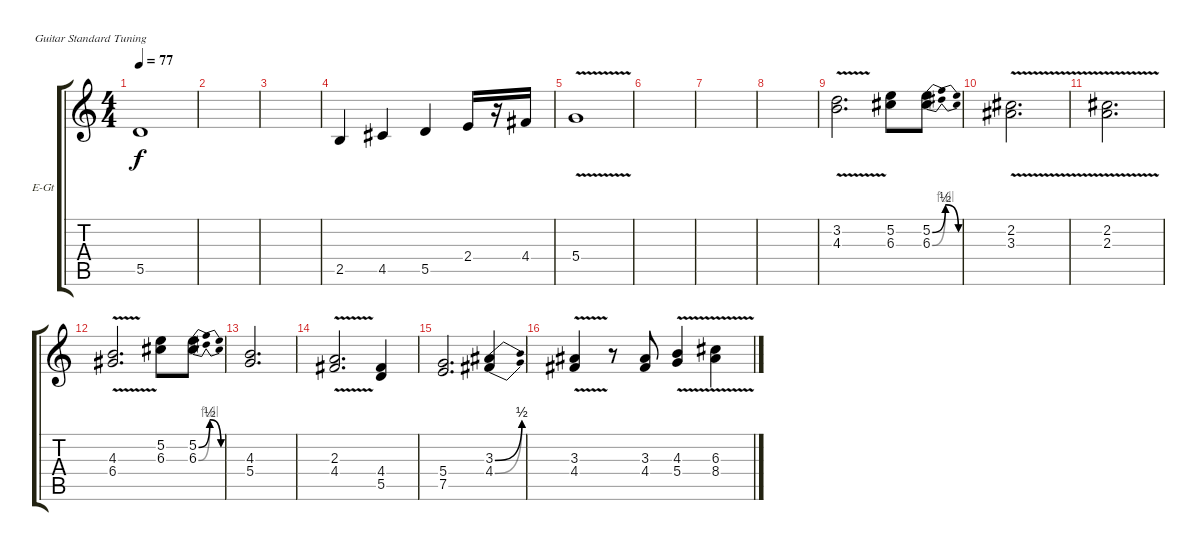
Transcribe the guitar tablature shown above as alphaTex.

\defaultSystemsLayout 4
\bracketExtendMode groupsimilarinstruments
\firstSystemTrackNameOrientation horizontal
\otherSystemsTrackNameOrientation horizontal
\track ("Electric Guitar" "E-Gt") {instrument distortionguitar}
\staff {score tabs}
\tuning (E4 B3 G3 D3 A2 E2)
\ts (4 4)
\tempo 77
\clef g2
\scale
0.333333
\ks c
5.5.1{dy f} |
\scale
0.333333 |
\scale
0.333333 |
\scale
0.333333 2.5.4 4.5.4 5.5.4 2.4.16 r.16 4.4.16 |
\scale
0.333333 5.4{v}.1 |
\scale
0.333333 |
\scale
0.333333 |
\scale
0.333333 |
\scale
0.333333 (3.2{v} 4.3).2{d} (5.2 6.3).8 (6.3{be (bendrelease 0 0 10.2 4 20.4 4 30 0)} 5.2{be (bendrelease 0 0 10.2 2 20.4 2 30 0)}).8 |
\scale
0.333333 (3.3 2.2{v}).2{d} |
\scale
0.333333 (2.2{v} 2.3).2{d} |
\scale
0.333333 (4.3{v} 6.4).2{d} (5.2 6.3).8 (6.3{be (bendrelease 0 0 10.2 4 20.4 4 30 0)} 5.2{be (bendrelease 0 0 10.2 2 20.4 2 30 0)}).8 |
\scale
0.333333 (4.3 5.4).2{d} |
\scale
0.333333 (2.3{v} 4.4).2{d} (4.4 5.5).4 |
\scale
0.333333 (7.5 5.4).2{d} (4.4{be (bend 0 0 15 2)} 3.3{be (bend 0 0 15.6 2)}).4 |
\scale
0.333333 (4.4 3.3{v}).4 r.8 (3.3 4.4).8 (5.4 4.3{v}).4 (6.3{v} 8.4).4
